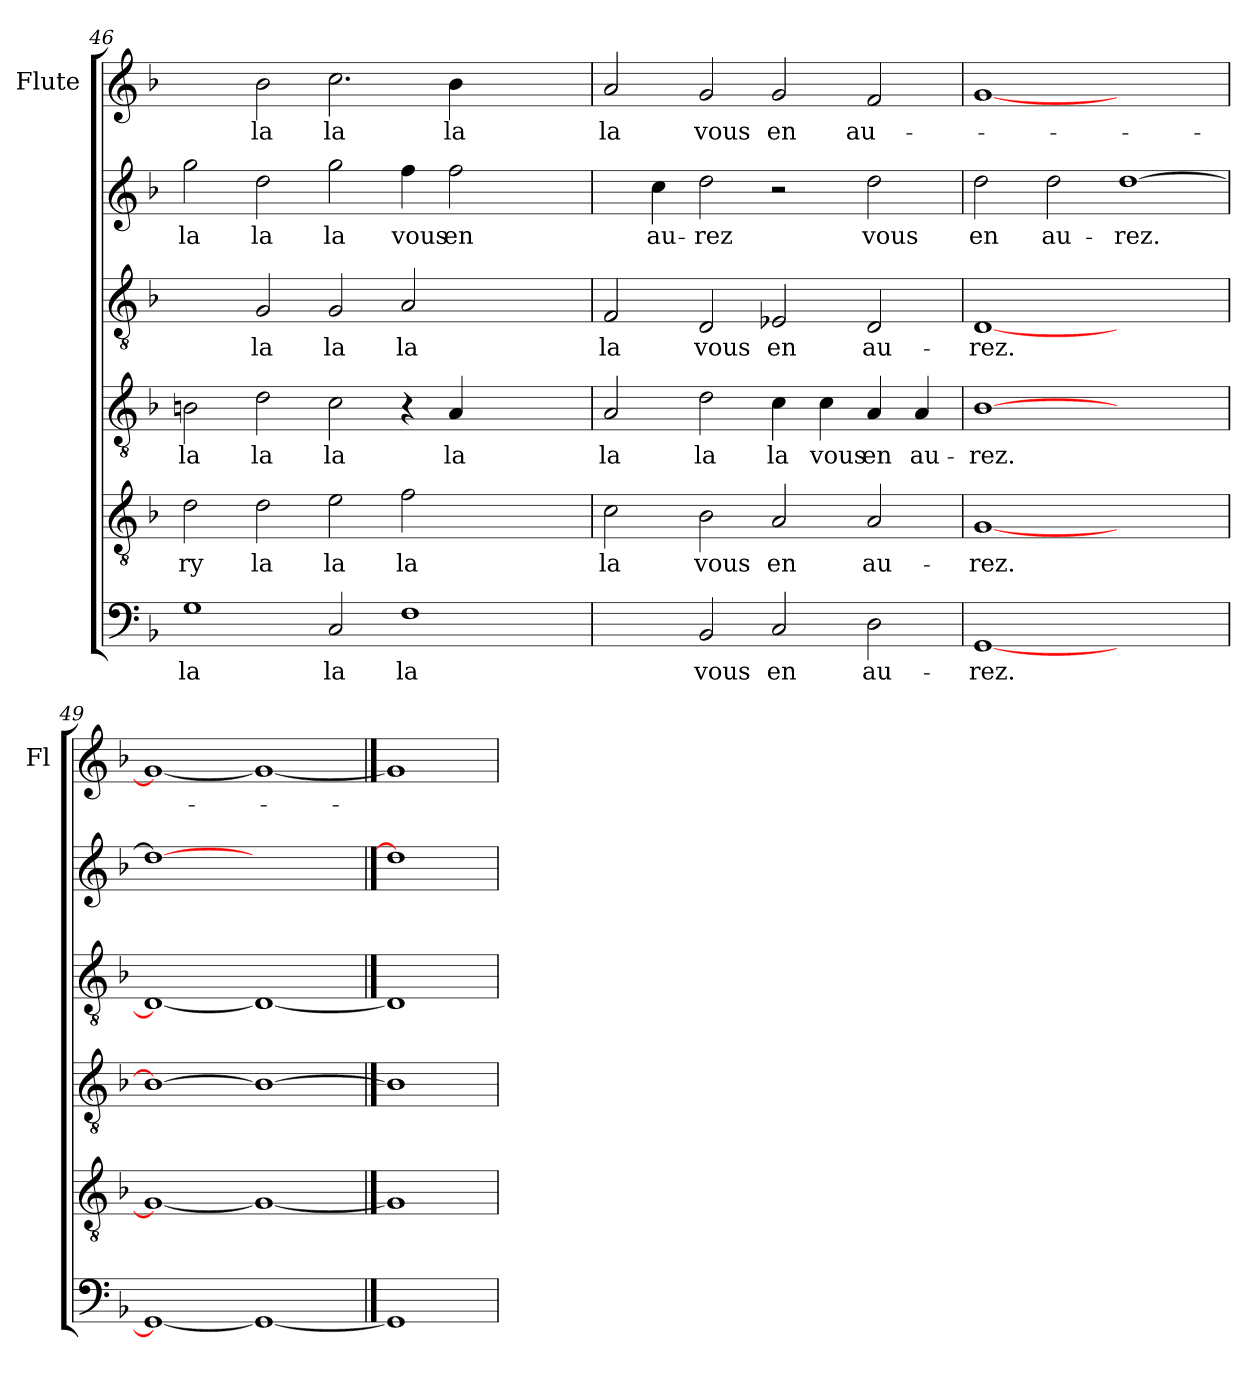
**kern	**text	**kern	**text	**kern	**text	**kern	**text	**kern	**text	**kern	**text
*part6	*part6	*part5	*part5	*part4	*part4	*part3	*part3	*part2	*part2	*part1	*part1
*staff6	*staff6	*staff5	*staff5	*staff4	*staff4	*staff3	*staff3	*staff2	*staff2	*staff1	*staff1
*	*	*	*	*	*	*	*	*	*	*I"Flute	*
*	*	*	*	*	*	*	*	*	*	*I'Fl	*
!!LO:LB:g=z
*clefF4	*	*clefGv2	*	*clefGv2	*	*clefGv2	*	*clefG2	*	*clefG2	*
*k[b-]	*	*k[b-]	*	*k[b-]	*	*k[b-]	*	*k[b-]	*	*k[b-]	*
*F:	*	*F:	*	*F:	*	*F:	*	*F:	*	*F:	*
=46	=46	=46	=46	=46	=46	=46	=46	=46	=46	=46	=46
!	!LO:LY:b	!	!LO:LY:b	!	!LO:LY:b	!	!	!	!LO:LY:b	!	!
1G	la	2d\	-ry	2Bn\	la	2G/yy	.	2gg\	la	2dd\yy	.
!	!	!	!LO:LY:b	!	!LO:LY:b	!	!LO:LY:b	!	!LO:LY:b	!	!LO:LY:b
.	.	2d\	la	2d\	la	2G/	la	2dd\	la	2b-\	la
!	!LO:LY:b	!	!LO:LY:b	!	!LO:LY:b	!	!LO:LY:b	!	!LO:LY:b	!	!LO:LY:b
2C/	la	2e\	la	2c\	la	2G/	la	2gg\	la	2.cc\	la
!	!LO:LY:b	!	!LO:LY:b	!	!	!	!LO:LY:b	!	!LO:LY:b	!	!
1F	la	2f\	la	4r	.	2A/	la	4ff\	vous	.	.
!	!	!	!	!	!LO:LY:b	!	!	!	!LO:LY:b	!	!LO:LY:b
.	.	.	.	4A/	la	.	.	2ff\	en	4b-\	la
.	.	2ryy	.	2ryy	.	2ryy	.	.	.	2ryy	.
.	.	.	.	.	.	.	.	4ryy	.	.	.
=47	=47	=47	=47	=47	=47	=47	=47	=47	=47	=47	=47
!	!	!	!LO:LY:b	!	!LO:LY:b	!	!LO:LY:b	!	!	!	!LO:LY:b
2F\yy	.	2c\	la	2A/	la	2F/	la	4ff\yy	.	2a/	la
!	!	!	!	!	!	!	!	!	!LO:LY:b	!	!
.	.	.	.	.	.	.	.	4cc\	au-	.	.
!	!LO:LY:b	!	!LO:LY:b	!	!LO:LY:b	!	!LO:LY:b	!	!LO:LY:b	!	!LO:LY:b
2BB-/	vous	2B-\	vous	2d\	la	2D/	vous	2dd\	-rez	2g/	vous
!	!LO:LY:b	!	!LO:LY:b	!	!LO:LY:b	!	!LO:LY:b	!	!	!	!LO:LY:b
2C/	en	2A/	en	4c\	la	2E-X/	en	2r	.	2g/	en
!	!	!	!	!	!LO:LY:b	!	!	!	!	!	!
.	.	.	.	4c\	vous	.	.	.	.	.	.
!	!LO:LY:b	!	!LO:LY:b	!	!LO:LY:b	!	!LO:LY:b	!	!LO:LY:b	!	!LO:LY:b
2D\	au-	2A/	au-	4A/	en	2D/	au-	2dd\	vous	2f/	au-
!	!	!	!	!	!LO:LY:b	!	!	!	!	!	!
.	.	.	.	4A/	au-	.	.	.	.	.	.
=48	=48	=48	=48	=48	=48	=48	=48	=48	=48	=48	=48
!	!LO:LY:b	!	!LO:LY:b	!	!LO:LY:b	!	!LO:LY:b	!	!LO:LY:b	!	!
[1GG	-rez.	[1G	-rez.	[1B-	-rez.	[1D	-rez.	2dd\	en	[1g	.
!	!	!	!	!	!	!	!	!	!LO:LY:b	!	!
.	.	.	.	.	.	.	.	2dd\	au-	.	.
!	!	!	!	!	!	!	!	!	!LO:LY:b	!	!
1ryy	.	1ryy	.	1ryy	.	1ryy	.	[1dd	-rez.	1ryy	.
=49	=49	=49	=49	=49	=49	=49	=49	=49	=49	=49	=49
1GG_	.	1G_	.	1B-_	.	1D_	.	1dd_	.	1g_	.
1GG_	.	1G_	.	1B-_	.	1D_	.	1ryy	.	1g_	.
==50	==50	==50	==50	==50	==50	==50	==50	==50	==50	==50	==50
1GG]	.	1G]	.	1B-]	.	1D]	.	1dd]	.	1g]	.
=	=	=	=	=	=	=	=	=	=	=	=
*-	*-	*-	*-	*-	*-	*-	*-	*-	*-	*-	*-
